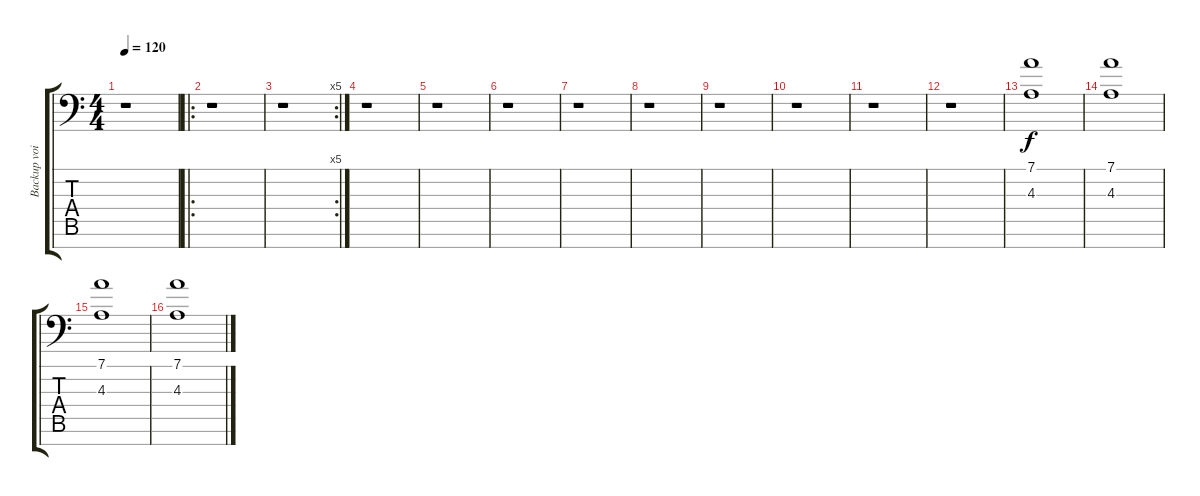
\track ("Backup voice" "Backup voi") {instrument synthvoice}
\staff {score tabs}
\tuning (D4 A3 F3 C3 G2 D2 A1) {hide}
\ts (4 4)
\tempo 120
\clef f4
\ks c
r.1{dy f} |
\ro
r.1 |
\rc 5
r.1 |
r.1 |
r.1 |
r.1 |
r.1 |
r.1 |
r.1 |
r.1 |
r.1 |
r.1 |
(7.1 4.3).1 |
(7.1 4.3).1 |
(7.1 4.3).1 |
(7.1 4.3).1
